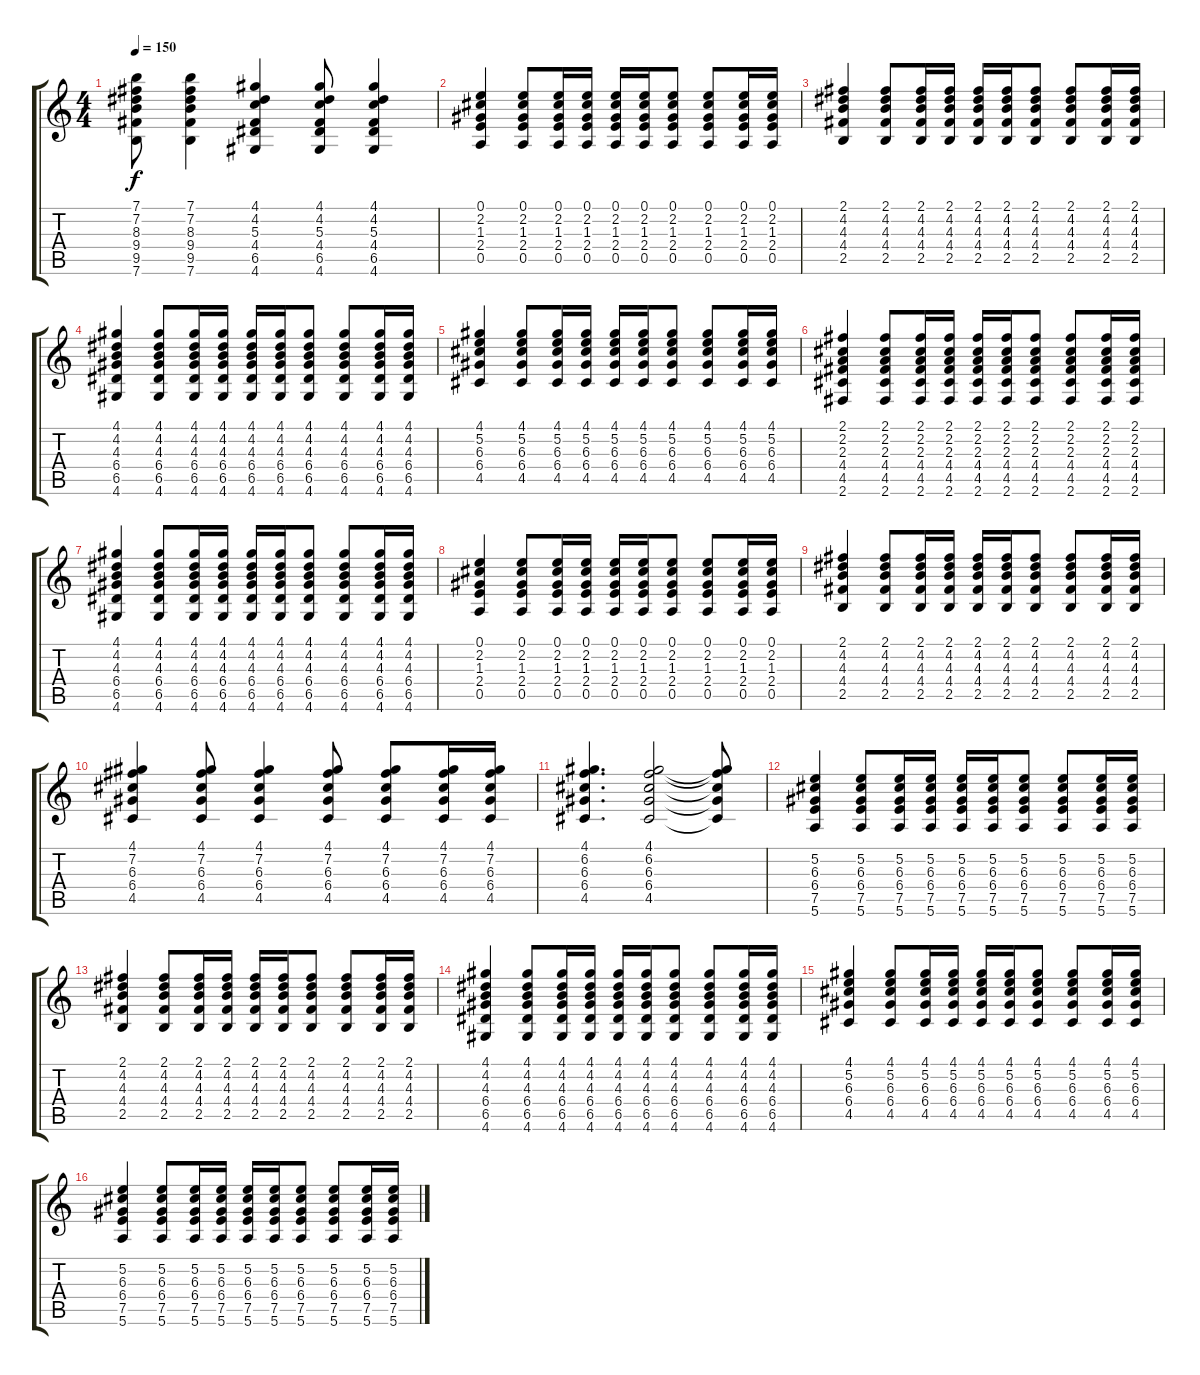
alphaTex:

\track "" {instrument overdrivenguitar}
\staff {score tabs}
\tuning (E4 B3 G3 D3 A2 E2) {hide}
\ts (4 4)
\tempo 150
\clef g2
\ks c
(7.1 7.2 8.3 9.4 9.5 7.6).8{dy f} (7.1 7.2 8.3 9.4 9.5 7.6).4 (4.1 4.2 5.3 4.4 6.5 4.6).4 (4.1 4.2 5.3 4.4 6.5 4.6).8 (4.1 4.2 5.3 4.4 6.5 4.6).4 |
(0.1 2.2 1.3 2.4 0.5).4 (0.1 2.2 1.3 2.4 0.5).8 (0.1 2.2 1.3 2.4 0.5).16 (0.1 2.2 1.3 2.4 0.5).16 (0.1 2.2 1.3 2.4 0.5).16 (0.1 2.2 1.3 2.4 0.5).16 (0.1 2.2 1.3 2.4 0.5).8 (0.1 2.2 1.3 2.4 0.5).8 (0.1 2.2 1.3 2.4 0.5).16 (0.1 2.2 1.3 2.4 0.5).16 |
(2.1 4.2 4.3 4.4 2.5).4 (2.1 4.2 4.3 4.4 2.5).8 (2.1 4.2 4.3 4.4 2.5).16 (2.1 4.2 4.3 4.4 2.5).16 (2.1 4.2 4.3 4.4 2.5).16 (2.1 4.2 4.3 4.4 2.5).16 (2.1 4.2 4.3 4.4 2.5).8 (2.1 4.2 4.3 4.4 2.5).8 (2.1 4.2 4.3 4.4 2.5).16 (2.1 4.2 4.3 4.4 2.5).16 |
(4.1 4.2 4.3 6.4 6.5 4.6).4 (4.1 4.2 4.3 6.4 6.5 4.6).8 (4.1 4.2 4.3 6.4 6.5 4.6).16 (4.1 4.2 4.3 6.4 6.5 4.6).16 (4.1 4.2 4.3 6.4 6.5 4.6).16 (4.1 4.2 4.3 6.4 6.5 4.6).16 (4.1 4.2 4.3 6.4 6.5 4.6).8 (4.1 4.2 4.3 6.4 6.5 4.6).8 (4.1 4.2 4.3 6.4 6.5 4.6).16 (4.1 4.2 4.3 6.4 6.5 4.6).16 |
(4.1 5.2 6.3 6.4 4.5).4 (4.1 5.2 6.3 6.4 4.5).8 (4.1 5.2 6.3 6.4 4.5).16 (4.1 5.2 6.3 6.4 4.5).16 (4.1 5.2 6.3 6.4 4.5).16 (4.1 5.2 6.3 6.4 4.5).16 (4.1 5.2 6.3 6.4 4.5).8 (4.1 5.2 6.3 6.4 4.5).8 (4.1 5.2 6.3 6.4 4.5).16 (4.1 5.2 6.3 6.4 4.5).16 |
(2.1 2.2 2.3 4.4 4.5 2.6).4 (2.1 2.2 2.3 4.4 4.5 2.6).8 (2.1 2.2 2.3 4.4 4.5 2.6).16 (2.1 2.2 2.3 4.4 4.5 2.6).16 (2.1 2.2 2.3 4.4 4.5 2.6).16 (2.1 2.2 2.3 4.4 4.5 2.6).16 (2.1 2.2 2.3 4.4 4.5 2.6).8 (2.1 2.2 2.3 4.4 4.5 2.6).8 (2.1 2.2 2.3 4.4 4.5 2.6).16 (2.1 2.2 2.3 4.4 4.5 2.6).16 |
(4.1 4.2 4.3 6.4 6.5 4.6).4 (4.1 4.2 4.3 6.4 6.5 4.6).8 (4.1 4.2 4.3 6.4 6.5 4.6).16 (4.1 4.2 4.3 6.4 6.5 4.6).16 (4.1 4.2 4.3 6.4 6.5 4.6).16 (4.1 4.2 4.3 6.4 6.5 4.6).16 (4.1 4.2 4.3 6.4 6.5 4.6).8 (4.1 4.2 4.3 6.4 6.5 4.6).8 (4.1 4.2 4.3 6.4 6.5 4.6).16 (4.1 4.2 4.3 6.4 6.5 4.6).16 |
(0.1 2.2 1.3 2.4 0.5).4 (0.1 2.2 1.3 2.4 0.5).8 (0.1 2.2 1.3 2.4 0.5).16 (0.1 2.2 1.3 2.4 0.5).16 (0.1 2.2 1.3 2.4 0.5).16 (0.1 2.2 1.3 2.4 0.5).16 (0.1 2.2 1.3 2.4 0.5).8 (0.1 2.2 1.3 2.4 0.5).8 (0.1 2.2 1.3 2.4 0.5).16 (0.1 2.2 1.3 2.4 0.5).16 |
(2.1 4.2 4.3 4.4 2.5).4 (2.1 4.2 4.3 4.4 2.5).8 (2.1 4.2 4.3 4.4 2.5).16 (2.1 4.2 4.3 4.4 2.5).16 (2.1 4.2 4.3 4.4 2.5).16 (2.1 4.2 4.3 4.4 2.5).16 (2.1 4.2 4.3 4.4 2.5).8 (2.1 4.2 4.3 4.4 2.5).8 (2.1 4.2 4.3 4.4 2.5).16 (2.1 4.2 4.3 4.4 2.5).16 |
(4.1 7.2 6.3 6.4 4.5).4 (4.1 7.2 6.3 6.4 4.5).8 (4.1 7.2 6.3 6.4 4.5).4 (4.1 7.2 6.3 6.4 4.5).8 (4.1 7.2 6.3 6.4 4.5).8 (4.1 7.2 6.3 6.4 4.5).16 (4.1 7.2 6.3 6.4 4.5).16 |
(4.1 6.2 6.3 6.4 4.5).4{d} (4.1 6.2 6.3 6.4 4.5).2 (4.1{t} 6.2{t} 6.3{t} 6.4{t} 4.5{t}).8 |
(5.2 6.3 6.4 7.5 5.6).4 (5.2 6.3 6.4 7.5 5.6).8 (5.2 6.3 6.4 7.5 5.6).16 (5.2 6.3 6.4 7.5 5.6).16 (5.2 6.3 6.4 7.5 5.6).16 (5.2 6.3 6.4 7.5 5.6).16 (5.2 6.3 6.4 7.5 5.6).8 (5.2 6.3 6.4 7.5 5.6).8 (5.2 6.3 6.4 7.5 5.6).16 (5.2 6.3 6.4 7.5 5.6).16 |
(2.1 4.2 4.3 4.4 2.5).4 (2.1 4.2 4.3 4.4 2.5).8 (2.1 4.2 4.3 4.4 2.5).16 (2.1 4.2 4.3 4.4 2.5).16 (2.1 4.2 4.3 4.4 2.5).16 (2.1 4.2 4.3 4.4 2.5).16 (2.1 4.2 4.3 4.4 2.5).8 (2.1 4.2 4.3 4.4 2.5).8 (2.1 4.2 4.3 4.4 2.5).16 (2.1 4.2 4.3 4.4 2.5).16 |
(4.1 4.2 4.3 6.4 6.5 4.6).4 (4.1 4.2 4.3 6.4 6.5 4.6).8 (4.1 4.2 4.3 6.4 6.5 4.6).16 (4.1 4.2 4.3 6.4 6.5 4.6).16 (4.1 4.2 4.3 6.4 6.5 4.6).16 (4.1 4.2 4.3 6.4 6.5 4.6).16 (4.1 4.2 4.3 6.4 6.5 4.6).8 (4.1 4.2 4.3 6.4 6.5 4.6).8 (4.1 4.2 4.3 6.4 6.5 4.6).16 (4.1 4.2 4.3 6.4 6.5 4.6).16 |
(4.1 5.2 6.3 6.4 4.5).4 (4.1 5.2 6.3 6.4 4.5).8 (4.1 5.2 6.3 6.4 4.5).16 (4.1 5.2 6.3 6.4 4.5).16 (4.1 5.2 6.3 6.4 4.5).16 (4.1 5.2 6.3 6.4 4.5).16 (4.1 5.2 6.3 6.4 4.5).8 (4.1 5.2 6.3 6.4 4.5).8 (4.1 5.2 6.3 6.4 4.5).16 (4.1 5.2 6.3 6.4 4.5).16 |
(5.2 6.3 6.4 7.5 5.6).4 (5.2 6.3 6.4 7.5 5.6).8 (5.2 6.3 6.4 7.5 5.6).16 (5.2 6.3 6.4 7.5 5.6).16 (5.2 6.3 6.4 7.5 5.6).16 (5.2 6.3 6.4 7.5 5.6).16 (5.2 6.3 6.4 7.5 5.6).8 (5.2 6.3 6.4 7.5 5.6).8 (5.2 6.3 6.4 7.5 5.6).16 (5.2 6.3 6.4 7.5 5.6).16
